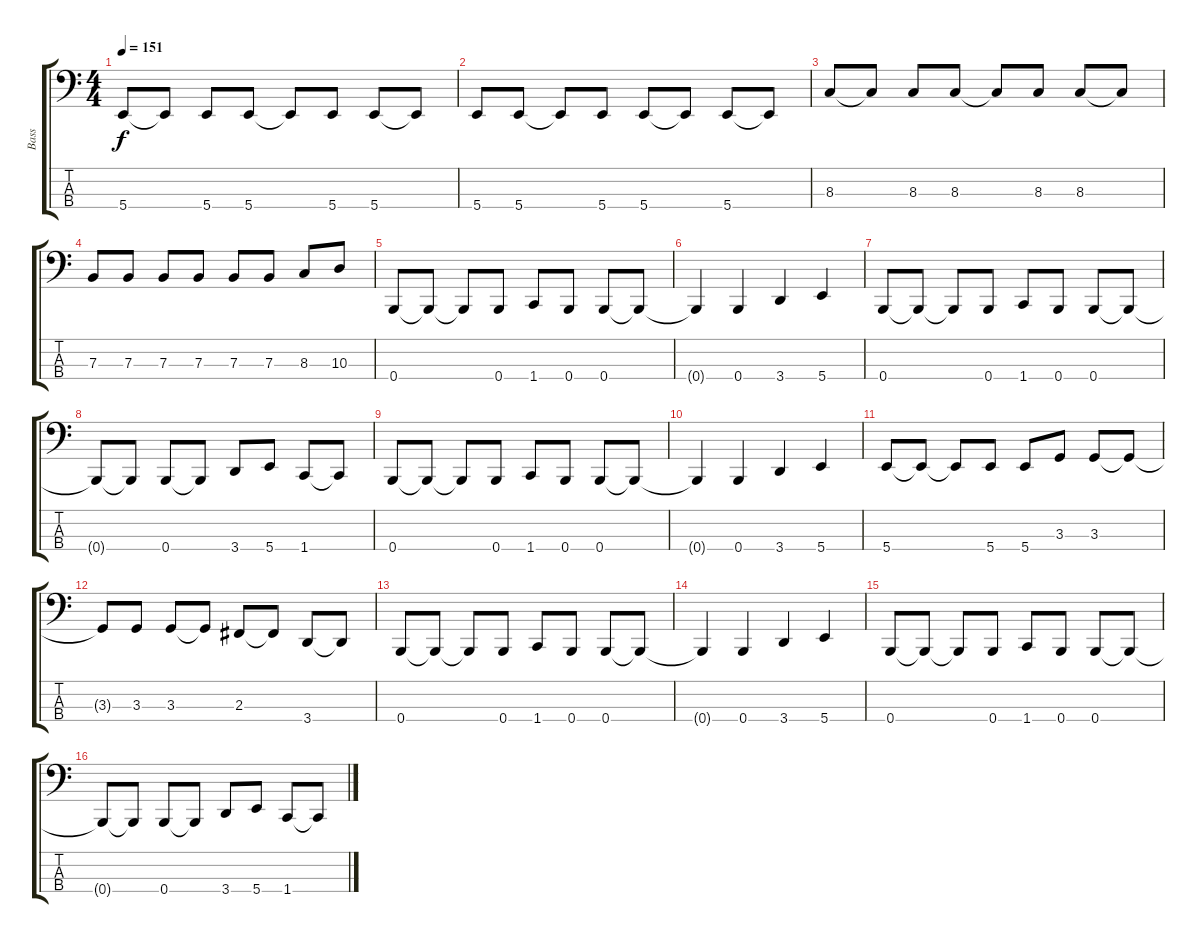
\track ("Bass" "Bass") {instrument electricbasspick}
\staff {score tabs}
\tuning (D2 A1 E1 B0) {hide}
\ts (4 4)
\tempo 151
\clef f4
\ks c
5.4.8{dy f} 5.4{t}.8 5.4.8 5.4.8 5.4{t}.8 5.4.8 5.4.8 5.4{t}.8 |
5.4.8 5.4.8 5.4{t}.8 5.4.8 5.4.8 5.4{t}.8 5.4.8 5.4{t}.8 |
8.3.8 8.3{t}.8 8.3.8 8.3.8 8.3{t}.8 8.3.8 8.3.8 8.3{t}.8 |
7.3.8 7.3.8 7.3.8 7.3.8 7.3.8 7.3.8 8.3.8 10.3.8 |
0.4.8 0.4{t}.8 0.4{t}.8 0.4.8 1.4.8 0.4.8 0.4.8 0.4{t}.8 |
0.4{t}.4 0.4.4 3.4.4 5.4.4 |
0.4.8 0.4{t}.8 0.4{t}.8 0.4.8 1.4.8 0.4.8 0.4.8 0.4{t}.8 |
0.4{t}.8 0.4{t}.8 0.4.8 0.4{t}.8 3.4.8 5.4.8 1.4.8 1.4{t}.8 |
0.4.8 0.4{t}.8 0.4{t}.8 0.4.8 1.4.8 0.4.8 0.4.8 0.4{t}.8 |
0.4{t}.4 0.4.4 3.4.4 5.4.4 |
5.4.8 5.4{t}.8 5.4{t}.8 5.4.8 5.4.8 3.3.8 3.3.8 3.3{t}.8 |
3.3{t}.8 3.3.8 3.3.8 3.3{t}.8 2.3.8 2.3{t}.8 3.4.8 3.4{t}.8 |
0.4.8 0.4{t}.8 0.4{t}.8 0.4.8 1.4.8 0.4.8 0.4.8 0.4{t}.8 |
0.4{t}.4 0.4.4 3.4.4 5.4.4 |
0.4.8 0.4{t}.8 0.4{t}.8 0.4.8 1.4.8 0.4.8 0.4.8 0.4{t}.8 |
0.4{t}.8 0.4{t}.8 0.4.8 0.4{t}.8 3.4.8 5.4.8 1.4.8 1.4{t}.8
